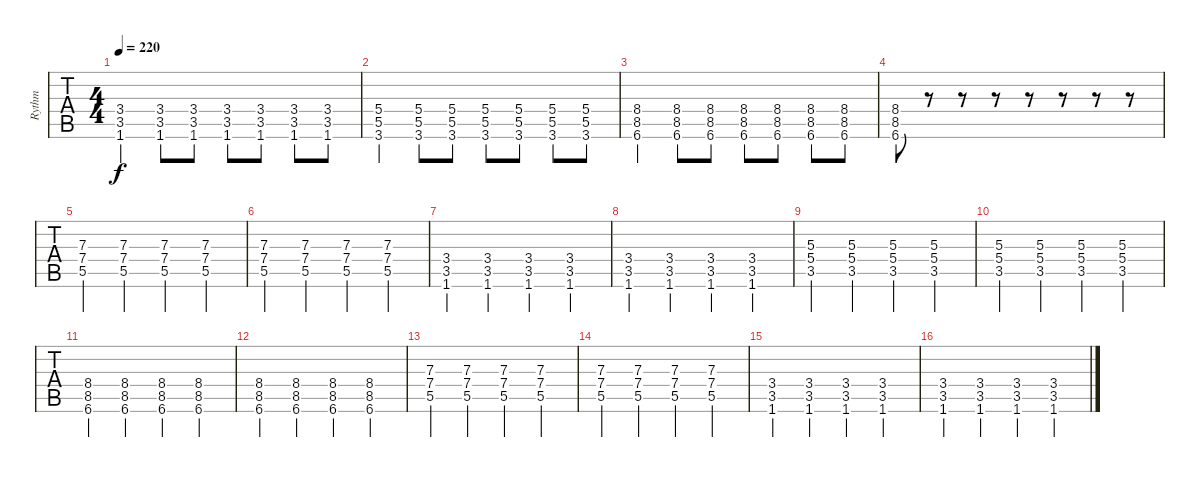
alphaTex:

\track ("Rythm" "Rythm") {instrument overdrivenguitar}
\staff {tabs}
\tuning (Eb4 Bb3 Gb3 Db3 Ab2 Eb2) {hide}
\ts (4 4)
\tempo 220
\clef g2
\ks c
(3.4 3.5 1.6).4{dy f} (3.4 3.5 1.6).8 (3.4 3.5 1.6).8 (3.4 3.5 1.6).8 (3.4 3.5 1.6).8 (3.4 3.5 1.6).8 (3.4 3.5 1.6).8 |
(5.4 5.5 3.6).4 (5.4 5.5 3.6).8 (5.4 5.5 3.6).8 (5.4 5.5 3.6).8 (5.4 5.5 3.6).8 (5.4 5.5 3.6).8 (5.4 5.5 3.6).8 |
(8.4 8.5 6.6).4 (8.4 8.5 6.6).8 (8.4 8.5 6.6).8 (8.4 8.5 6.6).8 (8.4 8.5 6.6).8 (8.4 8.5 6.6).8 (8.4 8.5 6.6).8 |
(8.4 8.5 6.6).8 r.8 r.8 r.8 r.8 r.8 r.8 r.8 |
(7.3 7.4 5.5).4 (7.3 7.4 5.5).4 (7.3 7.4 5.5).4 (7.3 7.4 5.5).4 |
(7.3 7.4 5.5).4 (7.3 7.4 5.5).4 (7.3 7.4 5.5).4 (7.3 7.4 5.5).4 |
(3.4 3.5 1.6).4 (3.4 3.5 1.6).4 (3.4 3.5 1.6).4 (3.4 3.5 1.6).4 |
(3.4 3.5 1.6).4 (3.4 3.5 1.6).4 (3.4 3.5 1.6).4 (3.4 3.5 1.6).4 |
(5.3 5.4 3.5).4 (5.3 5.4 3.5).4 (5.3 5.4 3.5).4 (5.3 5.4 3.5).4 |
(5.3 5.4 3.5).4 (5.3 5.4 3.5).4 (5.3 5.4 3.5).4 (5.3 5.4 3.5).4 |
(8.4 8.5 6.6).4 (8.4 8.5 6.6).4 (8.4 8.5 6.6).4 (8.4 8.5 6.6).4 |
(8.4 8.5 6.6).4 (8.4 8.5 6.6).4 (8.4 8.5 6.6).4 (8.4 8.5 6.6).4 |
(7.3 7.4 5.5).4 (7.3 7.4 5.5).4 (7.3 7.4 5.5).4 (7.3 7.4 5.5).4 |
(7.3 7.4 5.5).4 (7.3 7.4 5.5).4 (7.3 7.4 5.5).4 (7.3 7.4 5.5).4 |
(3.4 3.5 1.6).4 (3.4 3.5 1.6).4 (3.4 3.5 1.6).4 (3.4 3.5 1.6).4 |
(3.4 3.5 1.6).4 (3.4 3.5 1.6).4 (3.4 3.5 1.6).4 (3.4 3.5 1.6).4
